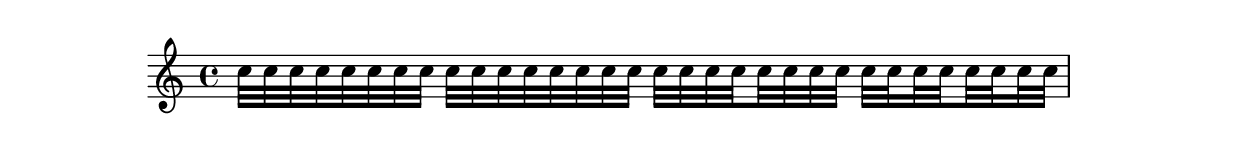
% Do not edit this file; it is automatically
% generated from Documentation/snippets/new
% This file is in the public domain.
%% Note: this file works from version 2.13.29
\version "2.13.31"

\header {
%% Translation of GIT committish: 190a067275167c6dc9dd0afef683d14d392b7033
  texidocfr = "
Les ligatures d'une succession de notes de durée inférieure à la croche
ne sont pas subdivisées par défaut.  Autrement dit, tous les traits de
ligature ( deux ou plus) seront continus.  Ce comportement peut être
modifié afin de diviser la ligature en sous-groupes grâce à la propriété
@code{subdivideBeams}.  Lorsqu'elle est activée, les ligatures seront
subdivisées selon un intervalle défini par @code{baseMoment}@tie{}; il n'y
aura alors plus qu'un seul trait de ligature entre chaque sous-groupe.
Par défaut, @code{baseMoment} fixe la valeur de référence par rapport à
la métrique en vigueur.  Il faudra donc lui fournir, à l'aide de la
fonction @code{ly:make-moment}, une fraction correspondant à la durée du
sous-groupe désiré comme dans l'exemple ci-dessous.  Gardez à l'esprit
que, si vous venez à modifier @code{baseMoment}, vous devrez
probablement adapter @code{beatStrusture} afin qu'il reste en adéquation
avec les nouvelles valeurs de @code{baseMoment}.

"
  doctitlefr = "Subdivision des ligatures"

  lsrtags = "rhythms"

  texidoc = "
The beams of consecutive 16th (or shorter) notes are, by default, not
subdivided.  That is, the three (or more) beams stretch unbroken over
entire groups of notes.  This behavior can be modified to subdivide
the beams into sub-groups by setting the property
@code{subdivideBeams}. When set, multiple beams will be subdivided at
intervals defined by the current value of @code{baseMoment} by reducing
the multiple beams to just one beam between the sub-groups. Note that
@code{baseMoment} defaults to one over the denominator of the current
time signature if not set explicitly. It must be set to a fraction
giving the duration of the beam sub-group using the
@code{ly:make-moment} function, as shown in this snippet. Also, when
@code{baseMoment} is changed, @code{beatStructure} should also be changed
to match the new @code{baseMoment}:

"
  doctitle = "Subdividing beams"
} % begin verbatim


\relative c'' {
  c32[ c c c c c c c]
  \set subdivideBeams = ##t
  c32[ c c c c c c c]

  % Set beam sub-group length to an eighth note
  \set baseMoment = #(ly:make-moment 1 8)
  \set beatStructure = #'(2 2 2 2)
  c32[ c c c c c c c]

  % Set beam sub-group length to a sixteenth note
  \set baseMoment = #(ly:make-moment 1 16)
  \set beatStructure = #'(4 4 4 4)
  c32[ c c c c c c c]
}

